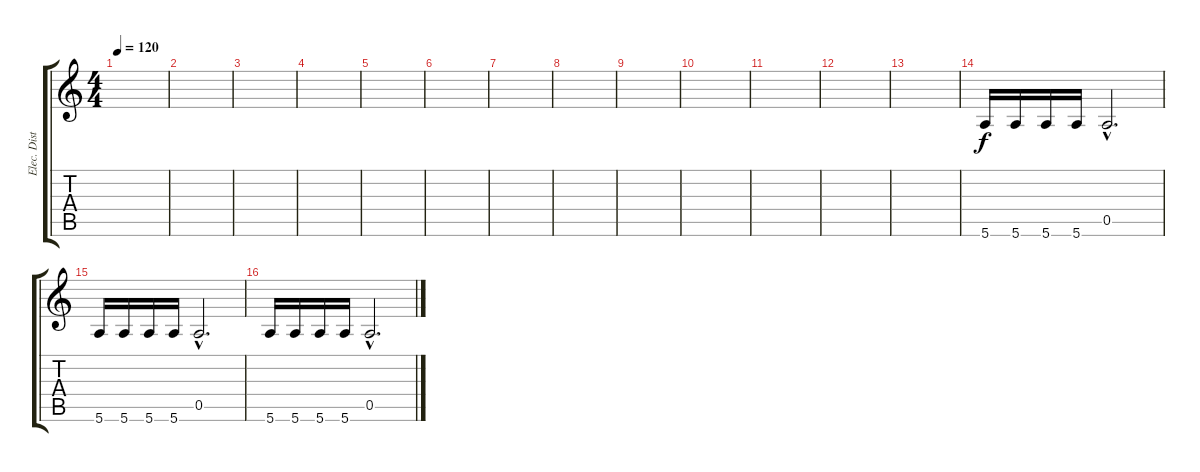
\track ("Elec. Distortion 2" "Elec. Dist") {instrument distortionguitar}
\staff {score tabs}
\tuning (E4 B3 G3 D3 A2 E2) {hide}
\ts (4 4)
\tempo 120
\clef g2
\ks c
|
|
|
|
|
|
|
|
|
|
|
|
|
5.6.16 5.6.16 5.6.16 5.6.16 0.5{hac}.2{d} |
5.6.16 5.6.16 5.6.16 5.6.16 0.5{hac}.2{d} |
5.6.16 5.6.16 5.6.16 5.6.16 0.5{hac}.2{d}
